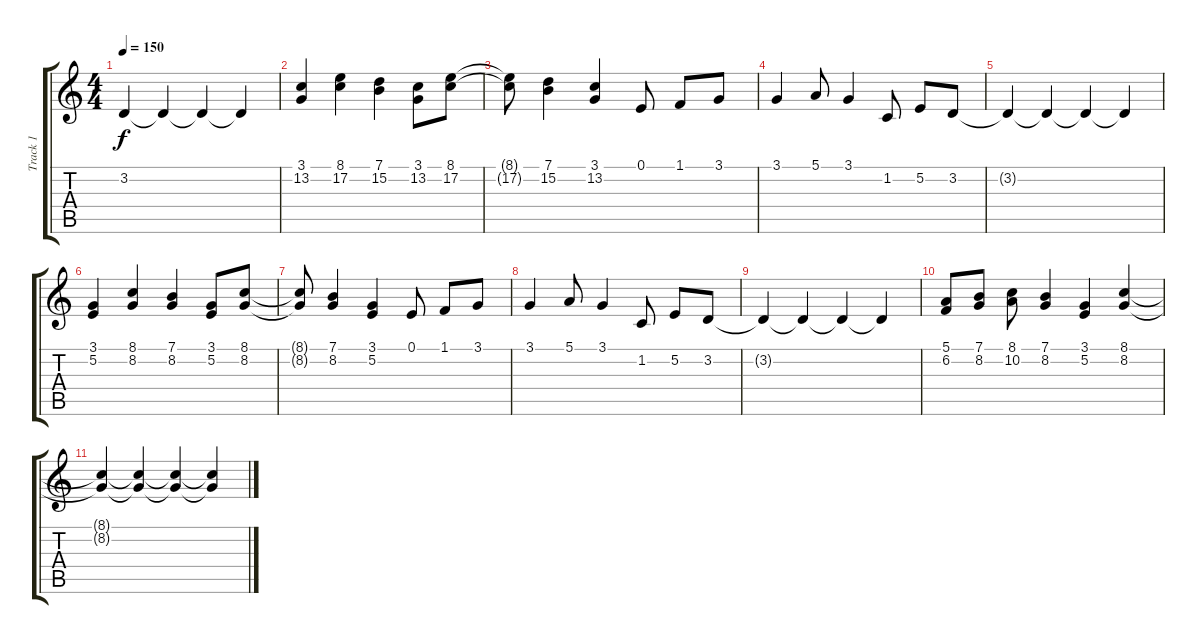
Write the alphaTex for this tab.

\track ("Track 1" "Track 1") {instrument lead2sawtooth}
\staff {score tabs}
\tuning (E4 B3 G3 D3 A2 E2) {hide}
\ts (4 4)
\tempo 150
\clef g2
\ks c
3.2{t}.4{dy f} 3.2{t}.4 3.2{t}.4 3.2{t}.4 |
(3.1 13.2).4 (8.1 17.2).4 (7.1 15.2).4 (3.1 13.2).8 (8.1 17.2).8 |
(8.1{t} 17.2{t}).8 (7.1 15.2).4 (3.1 13.2).4 0.1.8 1.1.8 3.1.8 |
3.1.4 5.1.8 3.1.4 1.2.8 5.2.8 3.2.8 |
3.2{t}.4 3.2{t}.4 3.2{t}.4 3.2{t}.4 |
(3.1 5.2).4 (8.1 8.2).4 (7.1 8.2).4 (3.1 5.2).8 (8.1 8.2).8 |
(8.1{t} 8.2{t}).8 (7.1 8.2).4 (3.1 5.2).4 0.1.8 1.1.8 3.1.8 |
3.1.4 5.1.8 3.1.4 1.2.8 5.2.8 3.2.8 |
3.2{t}.4 3.2{t}.4 3.2{t}.4 3.2{t}.4 |
(5.1 6.2).8 (7.1 8.2).8 (8.1 10.2).8 (7.1 8.2).4 (3.1 5.2).4 (8.1 8.2).4 |
(8.1{t} 8.2{t}).4 (8.1{t} 8.2{t}).4 (8.1{t} 8.2{t}).4 (8.1{t} 8.2{t}).4
